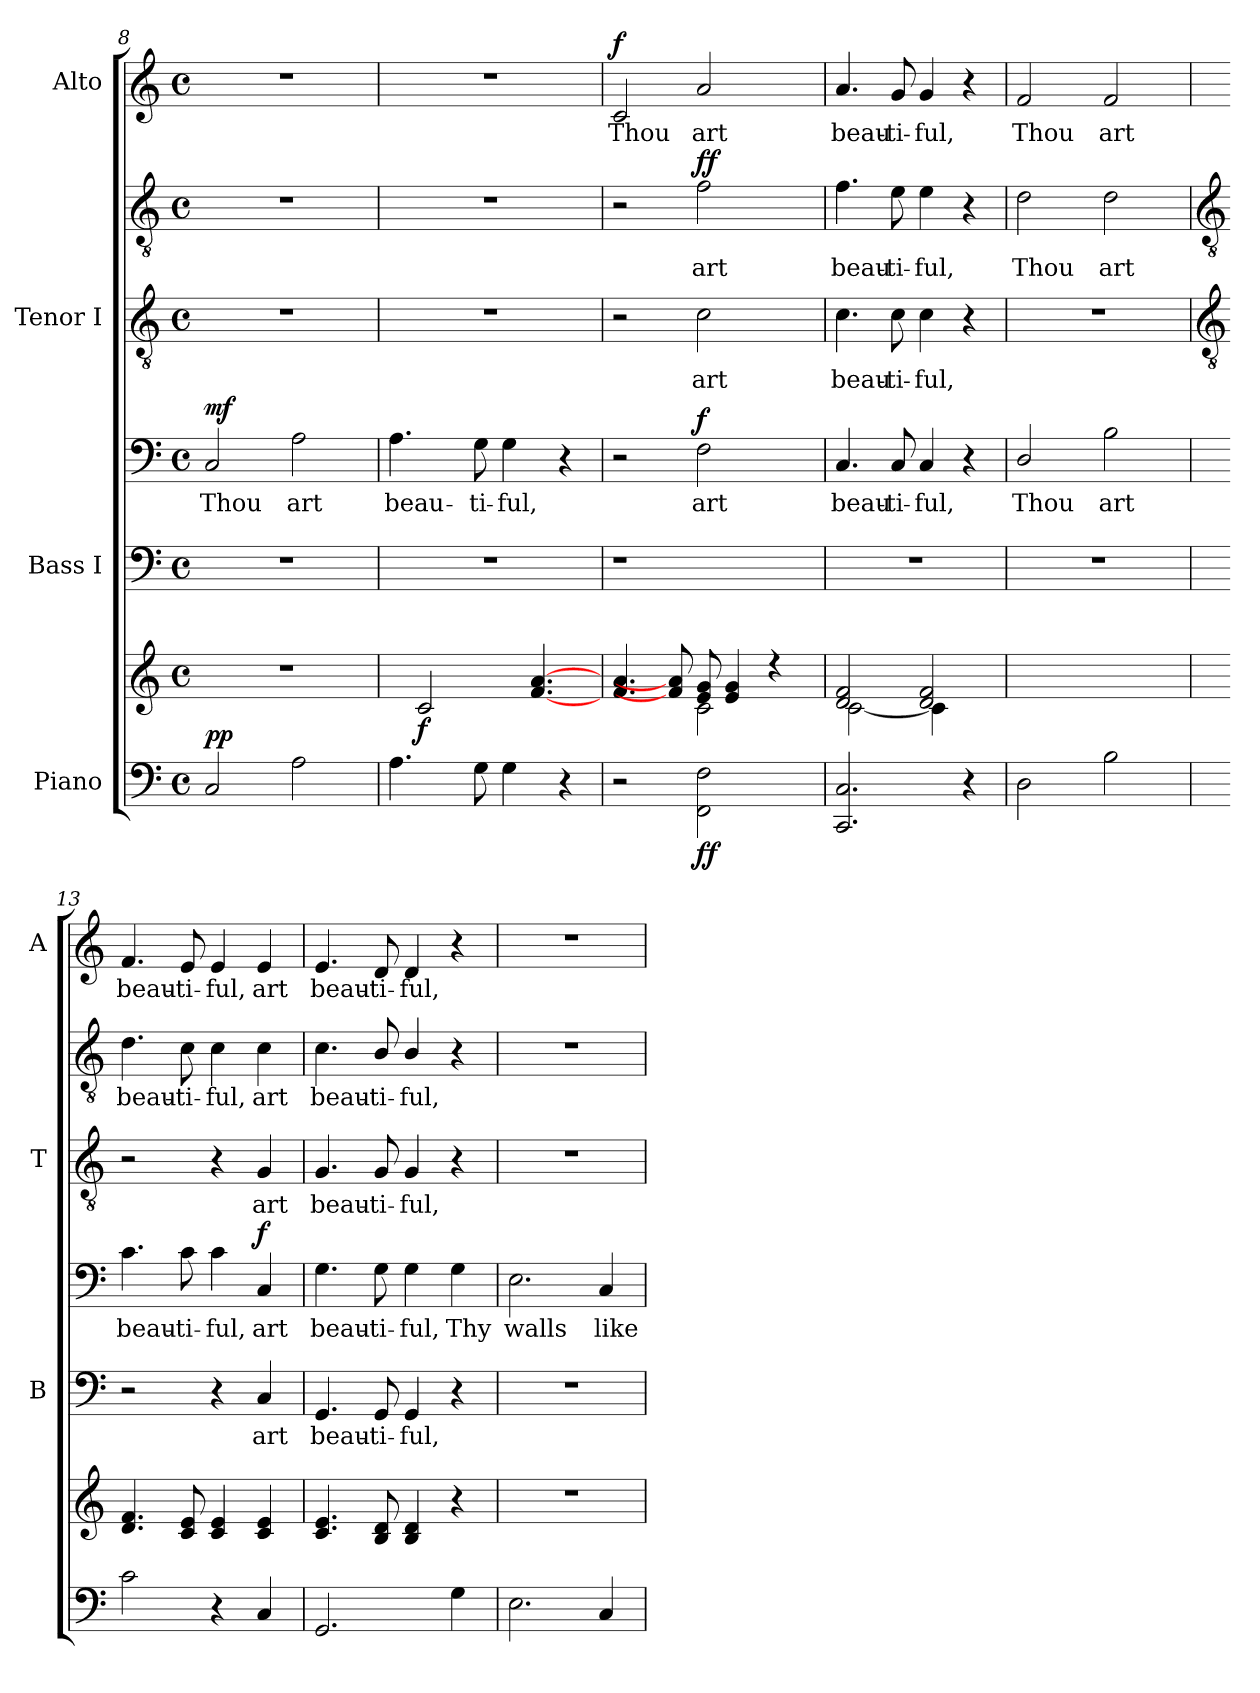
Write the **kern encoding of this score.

**kern	**kern	**dynam	**kern	**text	**kern	**text	**dynam	**kern	**text	**kern	**text	**dynam	**kern	**text	**dynam
*part4	*part4	*part4	*part3	*part3	*part3	*part3	*part3	*part2	*part2	*part2	*part2	*part2	*part1	*part1	*part1
*staff7	*staff6	*staff6/7	*staff5	*staff5	*staff4	*staff4	*staff4/5	*staff3	*staff3	*staff2	*staff2	*staff2/3	*staff1	*staff1	*staff1
*I"Piano	*	*	*I"Bass I	*	*	*	*	*I"Tenor I	*	*	*	*	*I"Alto	*	*
*	*	*	*I'B	*	*	*	*	*I'T	*	*	*	*	*I'A	*	*
*clefF4	*clefG2	*	*clefF4	*	*clefF4	*	*	*clefGv2	*	*clefGv2	*	*	*clefG2	*	*
*k[]	*k[]	*	*k[]	*	*k[]	*	*	*k[]	*	*k[]	*	*	*k[]	*	*
*C:	*C:	*	*C:	*	*C:	*	*	*C:	*	*C:	*	*	*C:	*	*
*M4/4	*M4/4	*	*M4/4	*	*M4/4	*	*	*M4/4	*	*M4/4	*	*	*M4/4	*	*
*met(c)	*met(c)	*	*met(c)	*	*met(c)	*	*	*met(c)	*	*met(c)	*	*	*met(c)	*	*
=8A	=8A	=8A	=8A	=8A	=8A	=8A	=8A	=8A	=8A	=8A	=8A	=8A	=8A	=8A	=8A
*	*^	*	*	*	*	*	*	*	*	*	*	*	*	*	*
!	!	!	!LO:DY:a=2	!	!	!	!LO:LY:b	!LO:DY:b	!	!	!	!	!	!	!	!
2C/	1r	4ryy	pp	1r	.	2C/	Thou	mf	1r	.	1r	.	.	1r	.	.
.	.	4ryy	.	.	.	.	.	.	.	.	.	.	.	.	.	.
!	!	!	!	!	!	!	!LO:LY:b	!	!	!	!	!	!	!	!	!
2A\	.	4ryy	.	.	.	2A\	art	.	.	.	.	.	.	.	.	.
.	.	4ryy	.	.	.	.	.	.	.	.	.	.	.	.	.	.
=9A	=9A	=9A	=9A	=9A	=9A	=9A	=9A	=9A	=9A	=9A	=9A	=9A	=9A	=9A	=9A	=9A
!	!	!	!	!	!	!	!LO:LY:b	!	!	!	!	!	!	!	!	!
4.A\	8ryy	4ryy	.	1r	.	4.A\	beau-	.	1r	.	1r	.	.	1r	.	.
!	!	!	!LO:DY:b	!	!	!	!	!	!	!	!	!	!	!	!	!
.	2c/	.	f	.	.	.	.	.	.	.	.	.	.	.	.	.
.	.	4ryy	.	.	.	.	.	.	.	.	.	.	.	.	.	.
!	!	!	!	!	!	!	!LO:LY:b	!	!	!	!	!	!	!	!	!
8G\	.	.	.	.	.	8G\	-ti-	.	.	.	.	.	.	.	.	.
!	!	!	!	!	!	!	!LO:LY:b	!	!	!	!	!	!	!	!	!
4G\	.	4ryy	.	.	.	4G\	-ful,	.	.	.	.	.	.	.	.	.
.	[4.f/ [4.a/	.	.	.	.	.	.	.	.	.	.	.	.	.	.	.
4r	.	4ryy	.	.	.	4r	.	.	.	.	.	.	.	.	.	.
=10A	=10A	=10A	=10A	=10A	=10A	=10A	=10A	=10A	=10A	=10A	=10A	=10A	=10A	=10A	=10A	=10A
!	!	!	!	!	!	!	!	!	!	!	!	!	!	!	!LO:LY:b	!LO:DY:b
2r	4.f/ 4.a/	2ryy	.	1r	.	2r	.	.	2r	.	2r	.	.	2c/	Thou	f
.	8f/] 8a/]	.	.	.	.	.	.	.	.	.	.	.	.	.	.	.
!	!	!	!LO:DY:b=2	!	!	!	!LO:LY:b	!	!	!LO:LY:b	!	!LO:LY:b	!	!	!LO:LY:b	!
!	!	!	!LO:DY:n=1:b	!	!	!	!	!LO:DY:b	!	!	!	!	!LO:DY:b=2	!	!	!
!	!	!	!	!	!	!	!	!	!	!	!	!	!LO:DY:n=1:b	!	!	!
2FF\ 2F\	8e/ 8g/	2c\	f f	.	.	2F\	art	f	2c\	art	2f\	art	f f	2a/	art	.
.	4e/ 4g/	.	.	.	.	.	.	.	.	.	.	.	.	.	.	.
.	4r	.	.	.	.	.	.	.	.	.	.	.	.	.	.	.
8ryy	.	8ryy	.	8ryy	.	8ryy	.	.	8ryy	.	8ryy	.	.	8ryy	.	.
=11	=11	=11	=11	=11	=11	=11	=11	=11	=11	=11	=11	=11	=11	=11	=11	=11
!	!	!	!	!	!	!	!LO:LY:b	!	!	!LO:LY:b	!	!LO:LY:b	!	!	!LO:LY:b	!
2.CC/ 2.C/	2d/ 2f/	[2c\	.	1r	.	4.C/	beau-	.	4.c\	beau-	4.f\	beau-	.	4.a/	beau-	.
!	!	!	!	!	!	!	!LO:LY:b	!	!	!LO:LY:b	!	!LO:LY:b	!	!	!LO:LY:b	!
.	.	.	.	.	.	8C/	-ti-	.	8c\	-ti-	8e\	-ti-	.	8g/	-ti-	.
!	!	!	!	!	!	!	!LO:LY:b	!	!	!LO:LY:b	!	!LO:LY:b	!	!	!LO:LY:b	!
.	2d/ 2f/	4c\]	.	.	.	4C/	-ful,	.	4c\	-ful,	4e\	-ful,	.	4g/	-ful,	.
4r	.	4ryy	.	.	.	4r	.	.	4r	.	4r	.	.	4r	.	.
=12	=12	=12	=12	=12	=12	=12	=12	=12	=12	=12	=12	=12	=12	=12	=12	=12
!	!	!	!	!	!	!	!LO:LY:b	!	!	!	!	!LO:LY:b	!	!	!LO:LY:b	!
*	*v	*v	*	*	*	*	*	*	*	*	*	*	*	*	*	*
2D\	4ryy	.	1r	.	2D/	Thou	.	1r	.	2d\	Thou	.	2f/	Thou	.
.	4ryy	.	.	.	.	.	.	.	.	.	.	.	.	.	.
!	!	!	!	!	!	!LO:LY:b	!	!	!	!	!LO:LY:b	!	!	!LO:LY:b	!
2B\	4ryy	.	.	.	2B\	art	.	.	.	2d\	art	.	2f/	art	.
.	4ryy	.	.	.	.	.	.	.	.	.	.	.	.	.	.
!!LO:LB:g=z
=13	=13	=13	=13	=13	=13	=13	=13	=13	=13	=13	=13	=13	=13	=13	=13
*	*	*	*	*	*	*	*	*clefGv2	*	*clefGv2	*	*	*	*	*
!	!	!	!	!	!	!LO:LY:b	!	!	!	!	!LO:LY:b	!	!	!LO:LY:b	!
2c\	4.d/ 4.f/	.	2r	.	4.c\	beau-	.	2r	.	4.d\	beau-	.	4.f/	beau-	.
!	!	!	!	!	!	!LO:LY:b	!	!	!	!	!LO:LY:b	!	!	!LO:LY:b	!
.	8c/ 8e/	.	.	.	8c\	-ti-	.	.	.	8c\	-ti-	.	8e/	-ti-	.
!	!	!	!	!	!	!LO:LY:b	!	!	!	!	!LO:LY:b	!	!	!LO:LY:b	!
4r	4c/ 4e/	.	4r	.	4c\	-ful,	.	4r	.	4c\	-ful,	.	4e/	-ful,	.
!	!	!	!	!LO:LY:b	!	!LO:LY:b	!LO:DY:b=2	!	!LO:LY:b	!	!LO:LY:b	!	!	!LO:LY:b	!
4C/	4c/ 4e/	.	4C/	art	4C/	art	f	4G/	art	4c\	art	.	4e/	art	.
=14	=14	=14	=14	=14	=14	=14	=14	=14	=14	=14	=14	=14	=14	=14	=14
!	!	!	!	!LO:LY:b	!	!LO:LY:b	!	!	!LO:LY:b	!	!LO:LY:b	!	!	!LO:LY:b	!
2.GG/	4.c/ 4.e/	.	4.GG/	beau-	4.G\	beau-	.	4.G/	beau-	4.c\	beau-	.	4.e/	beau-	.
!	!	!	!	!LO:LY:b	!	!LO:LY:b	!	!	!LO:LY:b	!	!LO:LY:b	!	!	!LO:LY:b	!
.	8B/ 8d/	.	8GG/	-ti-	8G\	-ti-	.	8G/	-ti-	8B/	-ti-	.	8d/	-ti-	.
!	!	!	!	!LO:LY:b	!	!LO:LY:b	!	!	!LO:LY:b	!	!LO:LY:b	!	!	!LO:LY:b	!
.	4B/ 4d/	.	4GG/	-ful,	4G\	-ful,	.	4G/	-ful,	4B/	-ful,	.	4d/	-ful,	.
!	!	!	!	!	!	!LO:LY:b	!	!	!	!	!	!	!	!	!
4G	4r	.	4r	.	4G\	Thy	.	4r	.	4r	.	.	4r	.	.
=15	=15	=15	=15	=15	=15	=15	=15	=15	=15	=15	=15	=15	=15	=15	=15
!	!	!	!	!	!	!LO:LY:b	!	!	!	!	!	!	!	!	!
2.E\	1r	.	1r	.	2.E\	walls	.	1r	.	1r	.	.	1r	.	.
!	!	!	!	!	!	!LO:LY:b	!	!	!	!	!	!	!	!	!
4C/	.	.	.	.	4C/	like	.	.	.	.	.	.	.	.	.
=	=	=	=	=	=	=	=	=	=	=	=	=	=	=	=
*-	*-	*-	*-	*-	*-	*-	*-	*-	*-	*-	*-	*-	*-	*-	*-
